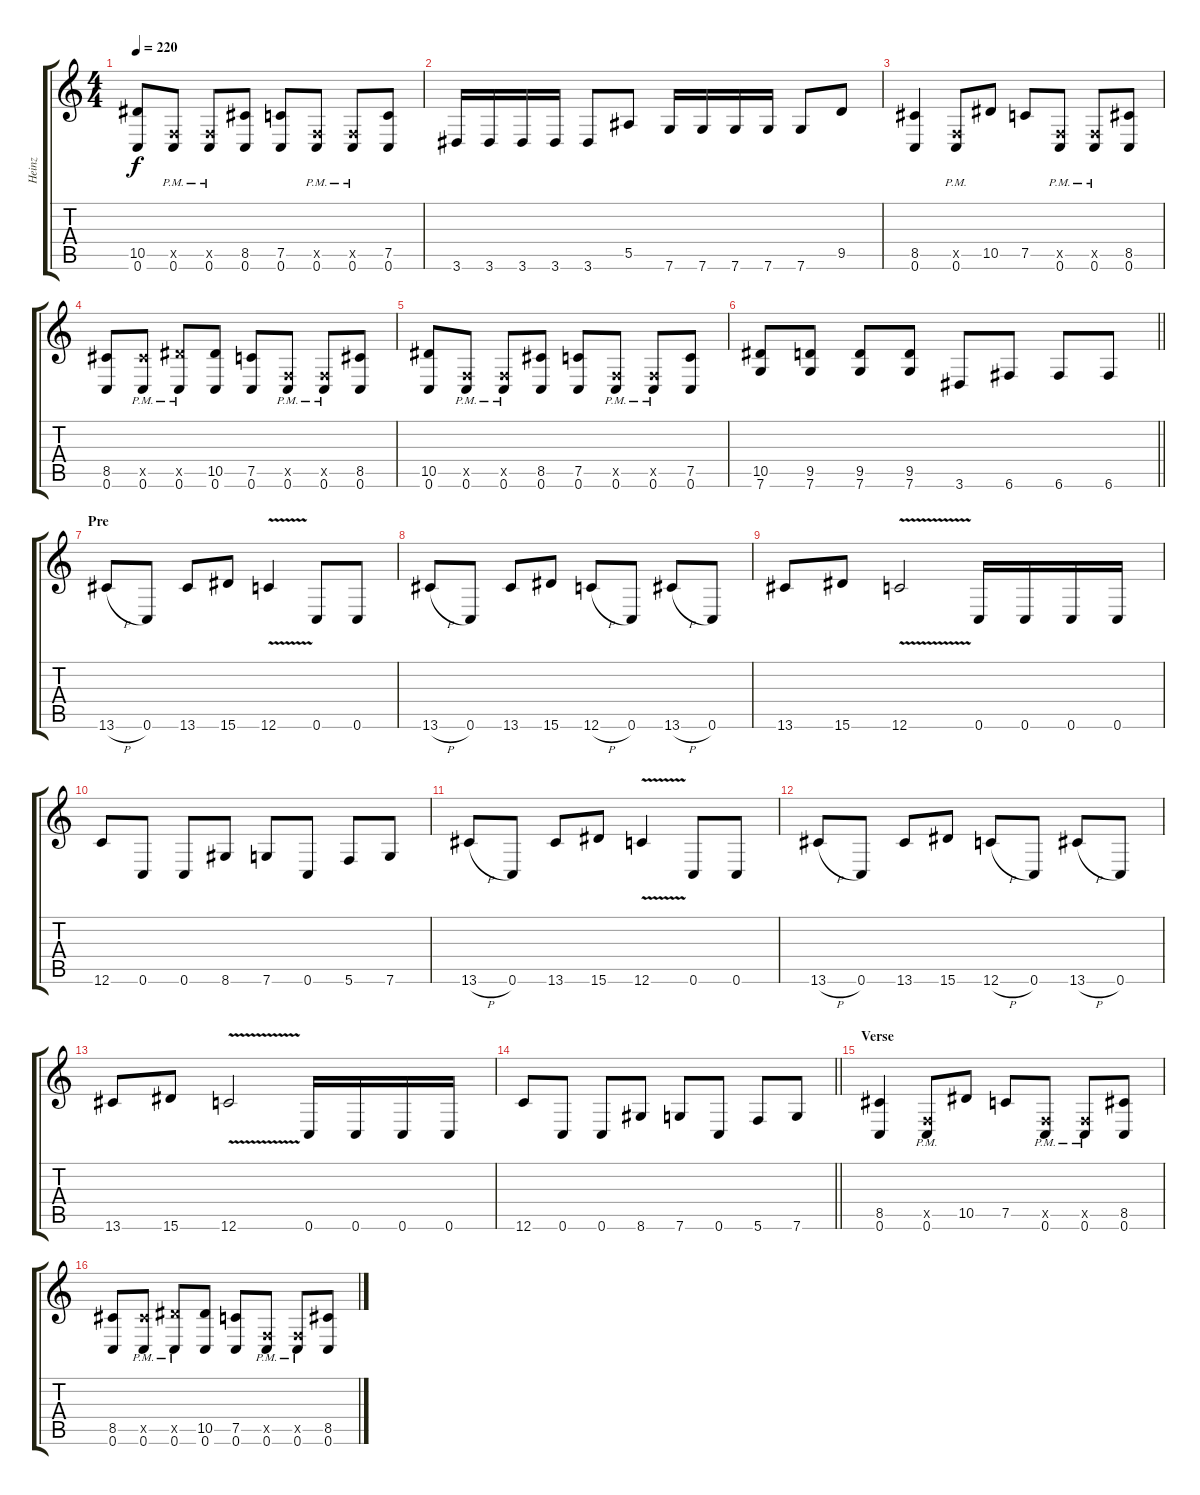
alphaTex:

\track ("Heinz" "Heinz") {instrument distortionguitar}
\staff {score tabs}
\tuning (C4 G3 Eb3 Bb2 F2 C2) {hide}
\ts (4 4)
\tempo 220
\clef g2
\ks c
(10.5 0.6).8{dy f} (0.5{x} 0.6{pm}).8 (0.5{x} 0.6{pm}).8 (8.5 0.6).8 (7.5 0.6).8 (0.5{x} 0.6{pm}).8 (0.5{x} 0.6{pm}).8 (7.5 0.6).8 |
3.6.16 3.6.16 3.6.16 3.6.16 3.6.8 5.5.8 7.6.16 7.6.16 7.6.16 7.6.16 7.6.8 9.5.8 |
(8.5 0.6).4 (0.5{x} 0.6{pm}).8 10.5.8 7.5.8 (0.5{x} 0.6{pm}).8 (0.5{x} 0.6{pm}).8 (8.5 0.6).8 |
(8.5 0.6).8 (8.5{x} 0.6{pm}).8 (10.5{x} 0.6{pm}).8 (10.5 0.6).8 (7.5 0.6).8 (0.5{x} 0.6{pm}).8 (0.5{x} 0.6{pm}).8 (8.5 0.6).8 |
(10.5 0.6).8 (0.5{x} 0.6{pm}).8 (0.5{x} 0.6{pm}).8 (8.5 0.6).8 (7.5 0.6).8 (0.5{x} 0.6{pm}).8 (0.5{x} 0.6{pm}).8 (7.5 0.6).8 |
\barLineRight lightlight
(10.5 7.6).8 (9.5 7.6).8 (9.5 7.6).8 (9.5 7.6).8 3.6.8 6.6.8 6.6.8 6.6.8 |
\section ("" "Pre")
13.6{h}.8 0.6.8 13.6.8 15.6.8 12.6{v}.4 0.6.8 0.6.8 |
13.6{h}.8 0.6.8 13.6.8 15.6.8 12.6{h}.8 0.6.8 13.6{h}.8 0.6.8 |
13.6.8 15.6.8 12.6{v}.2 0.6.16 0.6.16 0.6.16 0.6.16 |
12.6.8 0.6.8 0.6.8 8.6.8 7.6.8 0.6.8 5.6.8 7.6.8 |
13.6{h}.8 0.6.8 13.6.8 15.6.8 12.6{v}.4 0.6.8 0.6.8 |
13.6{h}.8 0.6.8 13.6.8 15.6.8 12.6{h}.8 0.6.8 13.6{h}.8 0.6.8 |
13.6.8 15.6.8 12.6{v}.2 0.6.16 0.6.16 0.6.16 0.6.16 |
\barLineRight lightlight
12.6.8 0.6.8 0.6.8 8.6.8 7.6.8 0.6.8 5.6.8 7.6.8 |
\section ("" "Verse")
(8.5 0.6).4 (0.5{x} 0.6{pm}).8 10.5.8 7.5.8 (0.5{x} 0.6{pm}).8 (0.5{x} 0.6{pm}).8 (8.5 0.6).8 |
(8.5 0.6).8 (8.5{x} 0.6{pm}).8 (10.5{x} 0.6{pm}).8 (10.5 0.6).8 (7.5 0.6).8 (0.5{x} 0.6{pm}).8 (0.5{x} 0.6{pm}).8 (8.5 0.6).8
